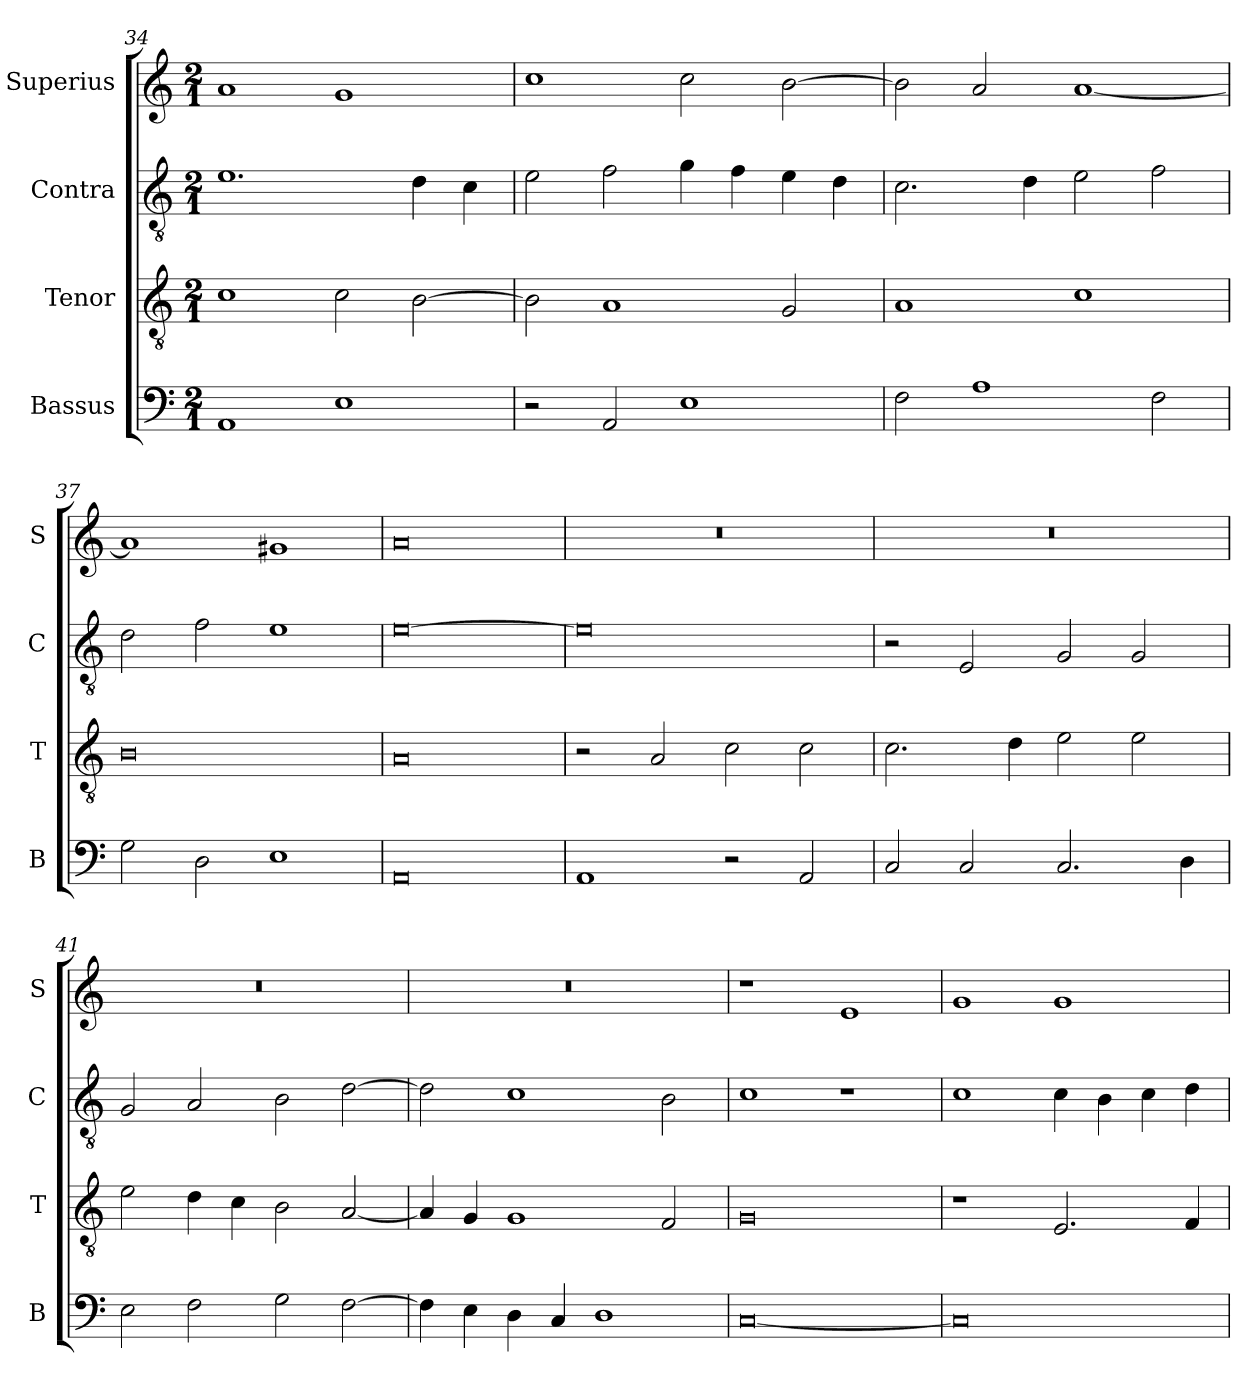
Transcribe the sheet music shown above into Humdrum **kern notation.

**kern	**kern	**kern	**kern
*part4	*part3	*part2	*part1
*staff4	*staff3	*staff2	*staff1
*I"Bassus	*I"Tenor	*I"Contra	*I"Superius
*I'B	*I'T	*I'C	*I'S
*clefF4	*clefGv2	*clefGv2	*clefG2
*k[]	*k[]	*k[]	*k[]
*M2/1	*M2/1	*M2/1	*M2/1
=34	=34	=34	=34
1AA	1c	1.e	1a
1E	2c\	.	1g
.	[2B\	4d\	.
.	.	4c\	.
=35	=35	=35	=35
2r	2B\]	2e\	1cc
2AA/	1A	2f\	.
1E	.	4g\	2cc\
.	.	4f\	.
.	2G/	4e\	[2b\
.	.	4d\	.
=36	=36	=36	=36
2F\	1A	2.c\	2b\]
1A	.	.	2a/
.	.	4d\	.
.	1c	2e\	[1a
2F\	.	2f\	.
=37	=37	=37	=37
2G\	0B	2d\	1a]
2D\	.	2f\	.
1E	.	1e	1g#X
=38	=38	=38	=38
0AA	0A	[0e	0a
=39	=39	=39	=39
1AA	2r	0e]	0r
.	2A/	.	.
2r	2c\	.	.
2AA/	2c\	.	.
=40	=40	=40	=40
2C/	2.c\	2r	0r
2C/	.	2E/	.
.	4d\	.	.
2.C/	2e\	2G/	.
.	2e\	2G/	.
4D\	.	.	.
=41	=41	=41	=41
2E\	2e\	2G/	0r
2F\	4d\	2A/	.
.	4c\	.	.
2G\	2B\	2B\	.
[2F\	[2A/	[2d\	.
=42	=42	=42	=42
4F\]	4A/]	2d\]	0r
4E\	4G/	.	.
4D\	1G	1c	.
4C/	.	.	.
1D	.	.	.
.	2F/	2B\	.
=43	=43	=43	=43
[0C	0G	1c	1r
.	.	1r	1e
=44	=44	=44	=44
0C]	1r	1c	1g
.	2.E/	4c\	1g
.	.	4B\	.
.	.	4c\	.
.	4F/	4d\	.
=	=	=	=
*-	*-	*-	*-
